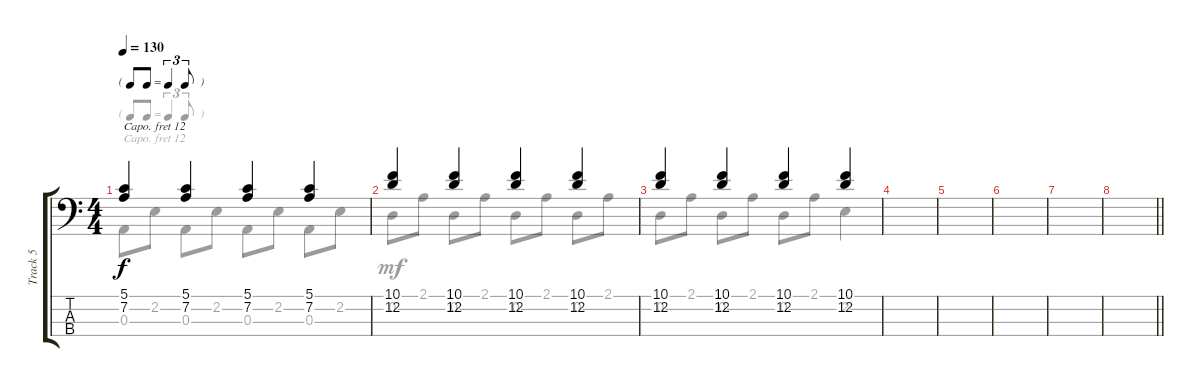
\track ("Track 5" "Track 5") {instrument acousticgrandpiano}
\staff {score tabs}
\capo 12
\tuning (G2 D2 A1 E1) {hide}
\voice
\ts (4 4)
\tf triplet8th
\tempo 130
\clef f4
\ks c
(5.1 7.2).4{dy f} (5.1 7.2).4 (5.1 7.2).4 (5.1 7.2).4 |
(10.1 12.2).4 (10.1 12.2).4 (10.1 12.2).4 (10.1 12.2).4 |
(10.1 12.2).4 (10.1 12.2).4 (10.1 12.2).4 (10.1 12.2).4 |
|
|
|
|
\barLineRight lightlight
|
|
|
|
|
|
|
|
\voice
\clef f4
\ottava regular
\simile none
\ks c
0.3.8{dy f} 2.2.8 0.3.8 2.2.8 0.3.8 2.2.8 0.3.8 2.2.8 |
0.2.8{dy mf} 2.1.8 0.2.8 2.1.8 0.2.8 2.1.8 0.2.8 2.1.8 |
0.2.8 2.1.8 0.2.8 2.1.8 0.2.8 2.1.8 2.2.4 |
|
|
|
|
\barLineRight lightlight
|
|
|
|
|
|
|
|
